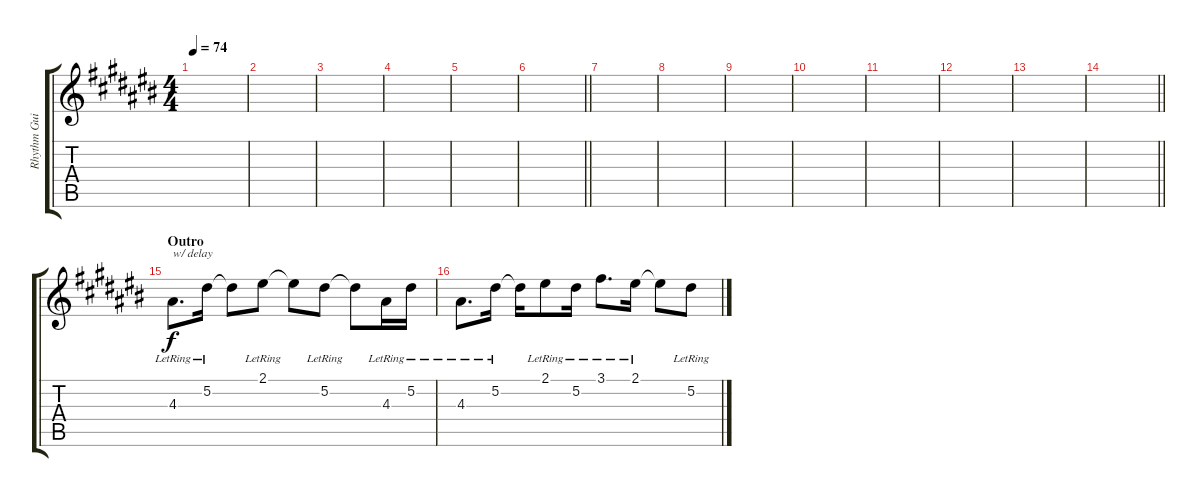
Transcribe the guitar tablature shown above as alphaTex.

\track ("Rhythm Guitar, clean" "Rhythm Gui") {instrument electricguitarclean}
\staff {score tabs}
\tuning (Eb4 Bb3 Gb3 Db3 Ab2 Db2) {hide}
\ts (4 4)
\tempo 74
\clef g2
\ks a#minor
|
|
|
|
|
\barLineRight lightlight
|
|
|
|
|
|
|
|
\barLineRight lightlight
|
\section ("" "Outro")
4.3{lr}.8{d txt "w/ delay" balance 16} 5.2{lr}.16 5.2{t}.8 2.1{lr}.8 2.1{t}.8 5.2{lr}.8 5.2{t}.8 4.3{lr}.16 5.2{lr}.16 |
4.3{lr}.8{d} 5.2{lr}.16 5.2{t}.16 2.1{lr}.8 5.2{lr}.16 3.1{lr}.8{d} 2.1{lr}.16 2.1{t}.8 5.2{lr}.8
